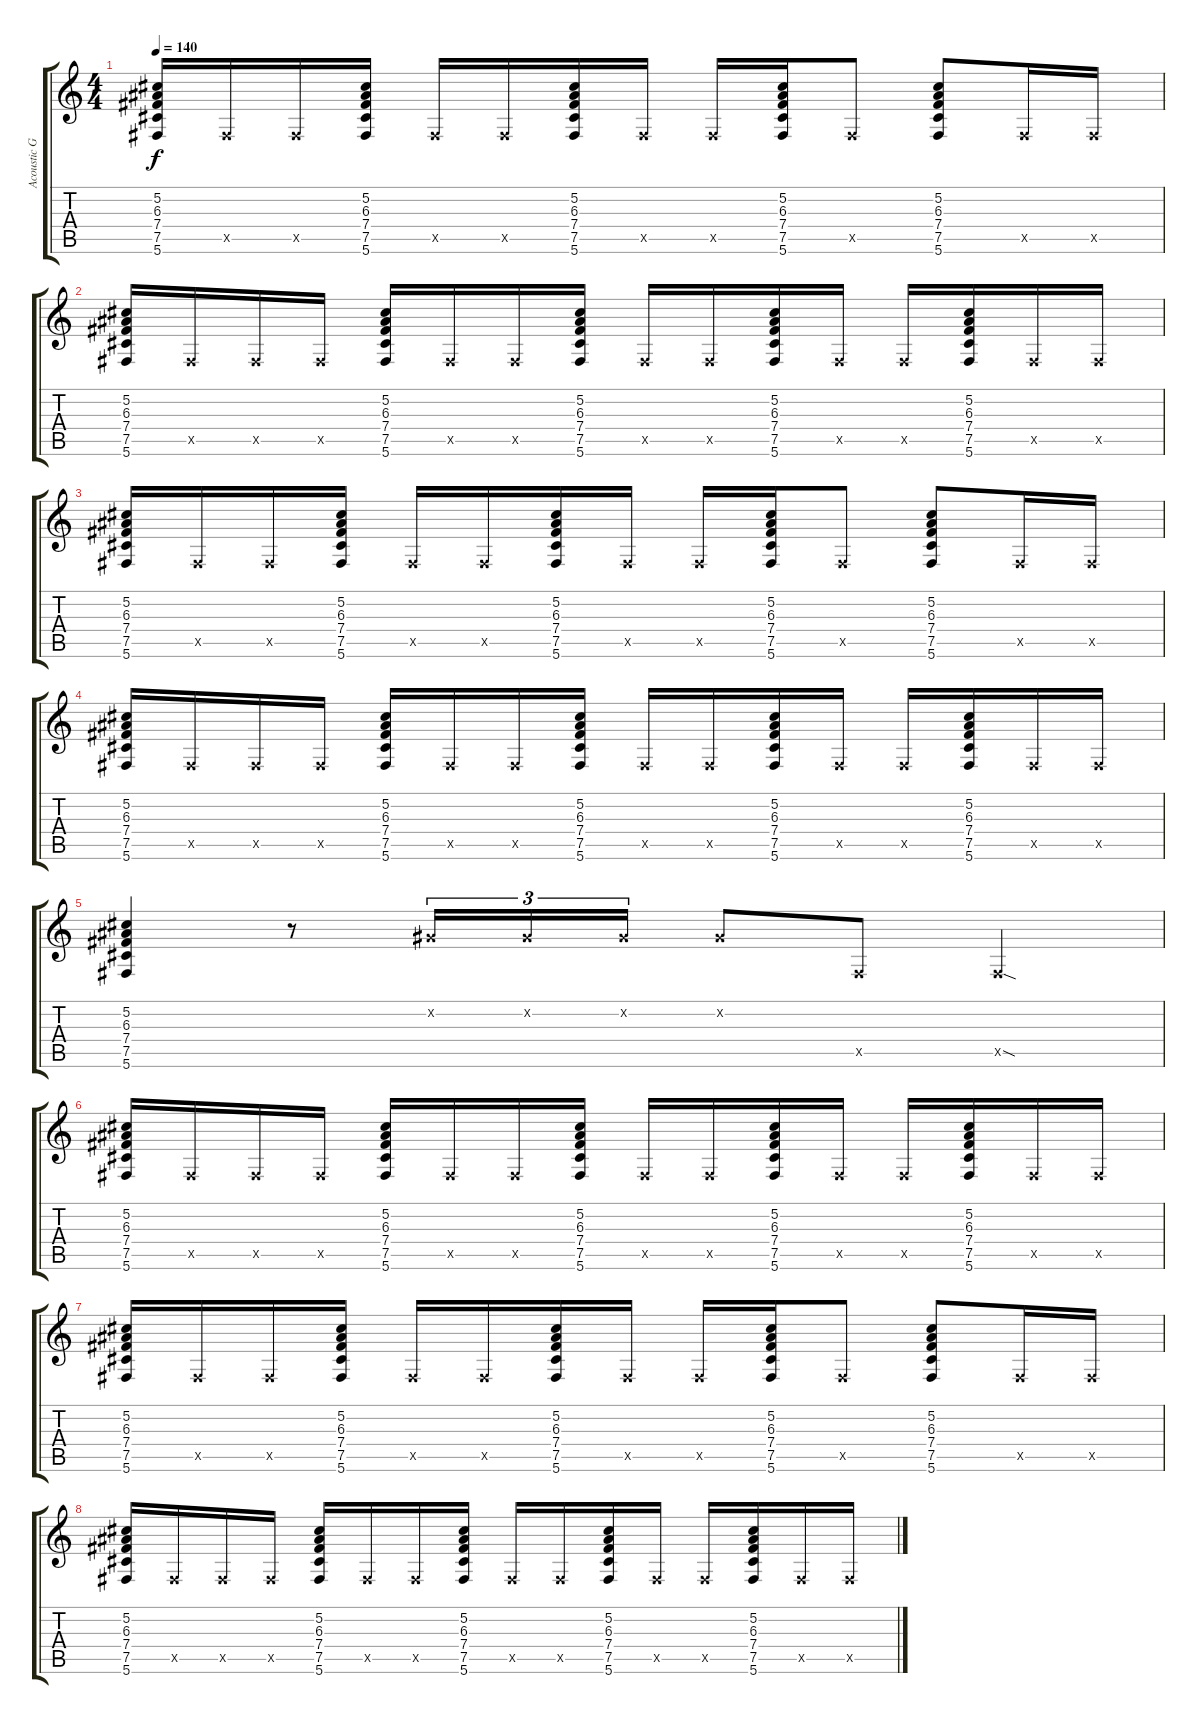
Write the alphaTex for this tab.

\track ("Acoustic Guitar 1" "Acoustic G") {instrument acousticguitarsteel}
\staff {score tabs}
\tuning (Db4 Ab3 E3 B2 Gb2 Db2) {hide}
\ts (4 4)
\tempo 140
\clef g2
\ks c
(5.2 6.3 7.4 7.5 5.6).16{dy f} 0.5{x}.16 0.5{x}.16 (5.2 6.3 7.4 7.5 5.6).16 0.5{x}.16 0.5{x}.16 (5.2 6.3 7.4 7.5 5.6).16 0.5{x}.16 0.5{x}.16 (5.2 6.3 7.4 7.5 5.6).16 0.5{x}.8 (5.2 6.3 7.4 7.5 5.6).8 0.5{x}.16 0.5{x}.16 |
(5.2 6.3 7.4 7.5 5.6).16 0.5{x}.16 0.5{x}.16 0.5{x}.16 (5.2 6.3 7.4 7.5 5.6).16 0.5{x}.16 0.5{x}.16 (5.2 6.3 7.4 7.5 5.6).16 0.5{x}.16 0.5{x}.16 (5.2 6.3 7.4 7.5 5.6).16 0.5{x}.16 0.5{x}.16 (5.2 6.3 7.4 7.5 5.6).16 0.5{x}.16 0.5{x}.16 |
(5.2 6.3 7.4 7.5 5.6).16 0.5{x}.16 0.5{x}.16 (5.2 6.3 7.4 7.5 5.6).16 0.5{x}.16 0.5{x}.16 (5.2 6.3 7.4 7.5 5.6).16 0.5{x}.16 0.5{x}.16 (5.2 6.3 7.4 7.5 5.6).16 0.5{x}.8 (5.2 6.3 7.4 7.5 5.6).8 0.5{x}.16 0.5{x}.16 |
(5.2 6.3 7.4 7.5 5.6).16 0.5{x}.16 0.5{x}.16 0.5{x}.16 (5.2 6.3 7.4 7.5 5.6).16 0.5{x}.16 0.5{x}.16 (5.2 6.3 7.4 7.5 5.6).16 0.5{x}.16 0.5{x}.16 (5.2 6.3 7.4 7.5 5.6).16 0.5{x}.16 0.5{x}.16 (5.2 6.3 7.4 7.5 5.6).16 0.5{x}.16 0.5{x}.16 |
(5.2 6.3 7.4 7.5 5.6).4 r.8 0.2{x}.16{tu (3 2)} 0.2{x}.16{tu (3 2)} 0.2{x}.16{tu (3 2)} 0.2{x}.8 0.5{x}.8 0.5{sod x}.4 |
(5.2 6.3 7.4 7.5 5.6).16 0.5{x}.16 0.5{x}.16 0.5{x}.16 (5.2 6.3 7.4 7.5 5.6).16 0.5{x}.16 0.5{x}.16 (5.2 6.3 7.4 7.5 5.6).16 0.5{x}.16 0.5{x}.16 (5.2 6.3 7.4 7.5 5.6).16 0.5{x}.16 0.5{x}.16 (5.2 6.3 7.4 7.5 5.6).16 0.5{x}.16 0.5{x}.16 |
(5.2 6.3 7.4 7.5 5.6).16 0.5{x}.16 0.5{x}.16 (5.2 6.3 7.4 7.5 5.6).16 0.5{x}.16 0.5{x}.16 (5.2 6.3 7.4 7.5 5.6).16 0.5{x}.16 0.5{x}.16 (5.2 6.3 7.4 7.5 5.6).16 0.5{x}.8 (5.2 6.3 7.4 7.5 5.6).8 0.5{x}.16 0.5{x}.16 |
(5.2 6.3 7.4 7.5 5.6).16 0.5{x}.16 0.5{x}.16 0.5{x}.16 (5.2 6.3 7.4 7.5 5.6).16 0.5{x}.16 0.5{x}.16 (5.2 6.3 7.4 7.5 5.6).16 0.5{x}.16 0.5{x}.16 (5.2 6.3 7.4 7.5 5.6).16 0.5{x}.16 0.5{x}.16 (5.2 6.3 7.4 7.5 5.6).16 0.5{x}.16 0.5{x}.16
